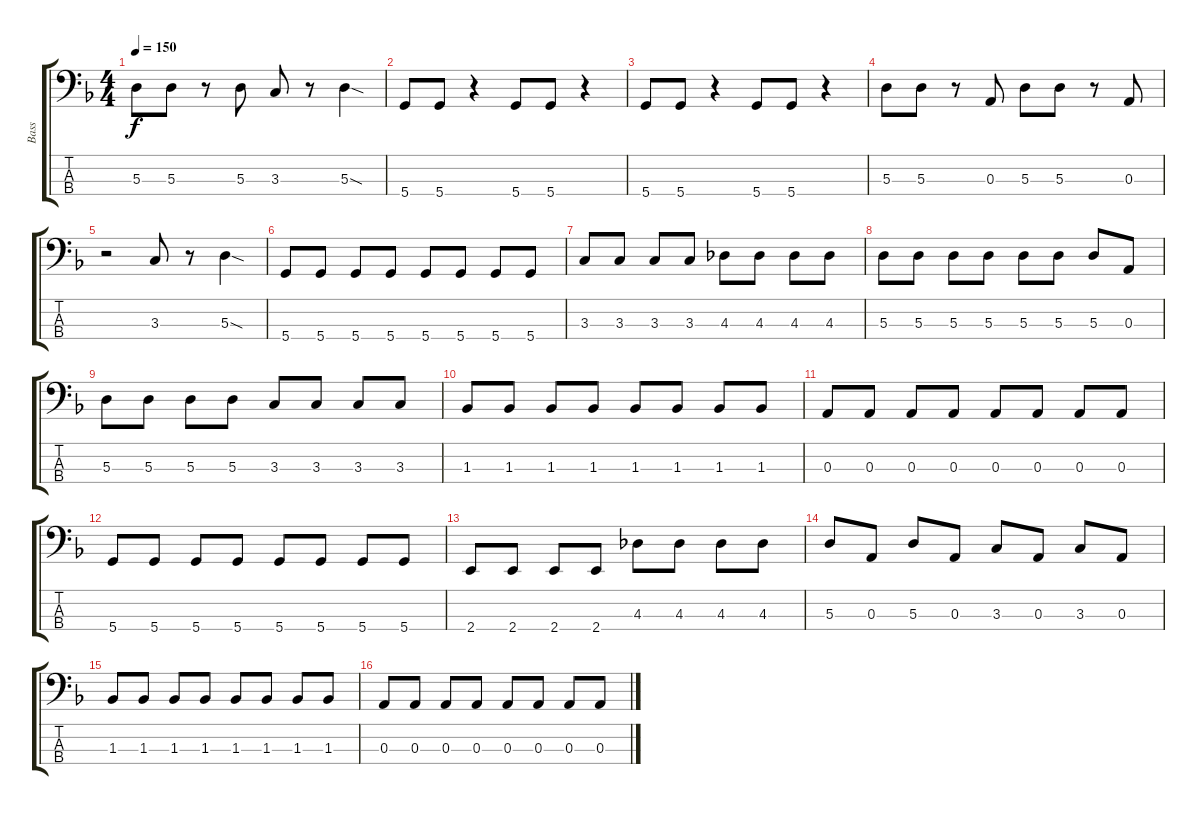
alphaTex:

\track ("Bass" "Bass") {instrument electricbasspick}
\staff {score tabs}
\tuning (G2 D2 A1 D1) {hide}
\ts (4 4)
\tempo 150
\clef f4
\ks f
5.3.8{dy f} 5.3.8 r.8 5.3.8 3.3.8 r.8 5.3{sod}.4 |
5.4.8 5.4.8 r.4 5.4.8 5.4.8 r.4 |
5.4.8 5.4.8 r.4 5.4.8 5.4.8 r.4 |
5.3.8 5.3.8 r.8 0.3.8 5.3.8 5.3.8 r.8 0.3.8 |
r.2 3.3.8 r.8 5.3{sod}.4 |
5.4.8 5.4.8 5.4.8 5.4.8 5.4.8 5.4.8 5.4.8 5.4.8 |
3.3.8 3.3.8 3.3.8 3.3.8 4.3.8 4.3.8 4.3.8 4.3.8 |
5.3.8 5.3.8 5.3.8 5.3.8 5.3.8 5.3.8 5.3.8 0.3.8 |
5.3.8 5.3.8 5.3.8 5.3.8 3.3.8 3.3.8 3.3.8 3.3.8 |
1.3.8 1.3.8 1.3.8 1.3.8 1.3.8 1.3.8 1.3.8 1.3.8 |
0.3.8 0.3.8 0.3.8 0.3.8 0.3.8 0.3.8 0.3.8 0.3.8 |
5.4.8 5.4.8 5.4.8 5.4.8 5.4.8 5.4.8 5.4.8 5.4.8 |
2.4.8 2.4.8 2.4.8 2.4.8 4.3.8 4.3.8 4.3.8 4.3.8 |
5.3.8 0.3.8 5.3.8 0.3.8 3.3.8 0.3.8 3.3.8 0.3.8 |
1.3.8 1.3.8 1.3.8 1.3.8 1.3.8 1.3.8 1.3.8 1.3.8 |
0.3.8 0.3.8 0.3.8 0.3.8 0.3.8 0.3.8 0.3.8 0.3.8
